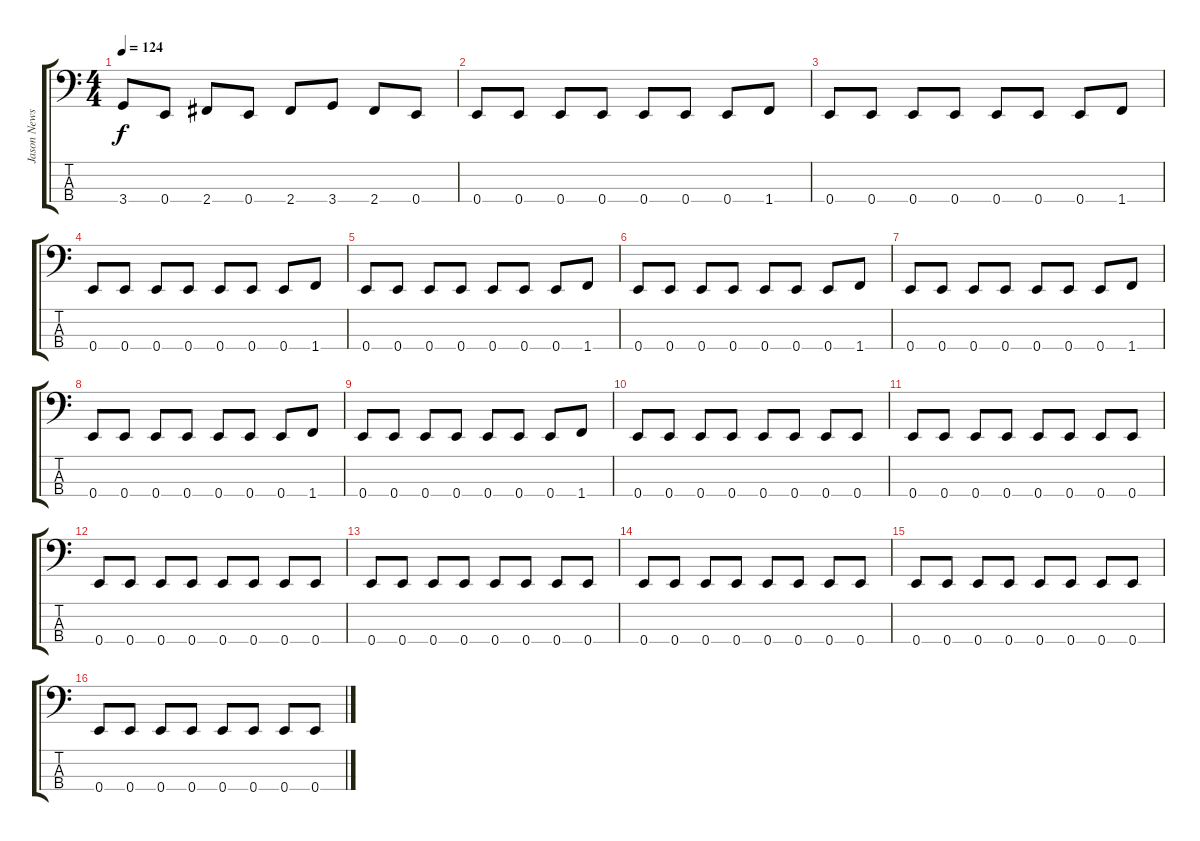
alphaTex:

\track ("Jason Newsted" "Jason News") {instrument electricbasspick}
\staff {score tabs}
\tuning (G2 D2 A1 E1) {hide}
\ts (4 4)
\tempo 124
\clef f4
\ks c
3.4{t}.8{dy f} 0.4.8 2.4.8 0.4.8 2.4.8 3.4.8 2.4.8 0.4.8 |
0.4.8 0.4.8 0.4.8 0.4.8 0.4.8 0.4.8 0.4.8 1.4.8 |
0.4.8 0.4.8 0.4.8 0.4.8 0.4.8 0.4.8 0.4.8 1.4.8 |
0.4.8 0.4.8 0.4.8 0.4.8 0.4.8 0.4.8 0.4.8 1.4.8 |
0.4.8 0.4.8 0.4.8 0.4.8 0.4.8 0.4.8 0.4.8 1.4.8 |
0.4.8 0.4.8 0.4.8 0.4.8 0.4.8 0.4.8 0.4.8 1.4.8 |
0.4.8 0.4.8 0.4.8 0.4.8 0.4.8 0.4.8 0.4.8 1.4.8 |
0.4.8 0.4.8 0.4.8 0.4.8 0.4.8 0.4.8 0.4.8 1.4.8 |
0.4.8 0.4.8 0.4.8 0.4.8 0.4.8 0.4.8 0.4.8 1.4.8 |
0.4.8 0.4.8 0.4.8 0.4.8 0.4.8 0.4.8 0.4.8 0.4.8 |
0.4.8 0.4.8 0.4.8 0.4.8 0.4.8 0.4.8 0.4.8 0.4.8 |
0.4.8 0.4.8 0.4.8 0.4.8 0.4.8 0.4.8 0.4.8 0.4.8 |
0.4.8 0.4.8 0.4.8 0.4.8 0.4.8 0.4.8 0.4.8 0.4.8 |
0.4.8 0.4.8 0.4.8 0.4.8 0.4.8 0.4.8 0.4.8 0.4.8 |
0.4.8 0.4.8 0.4.8 0.4.8 0.4.8 0.4.8 0.4.8 0.4.8 |
0.4.8 0.4.8 0.4.8 0.4.8 0.4.8 0.4.8 0.4.8 0.4.8
